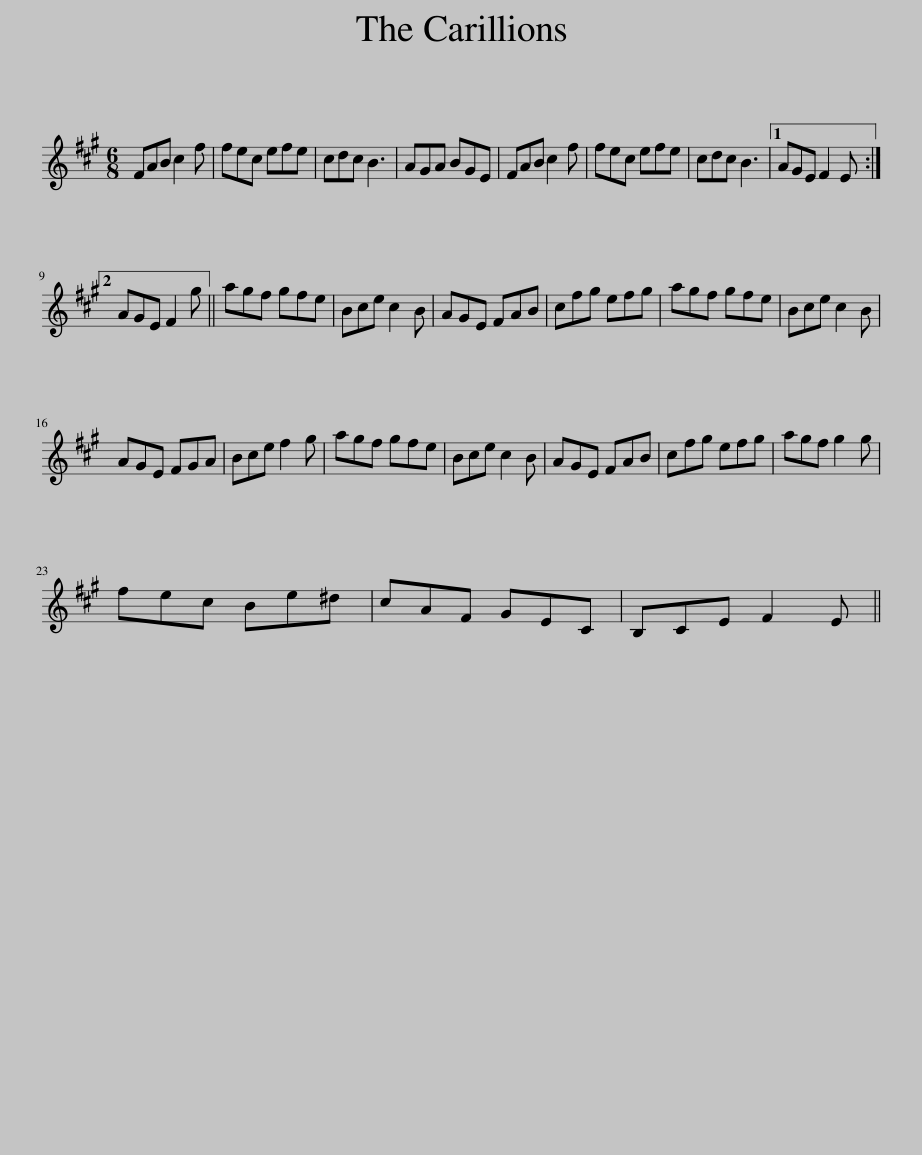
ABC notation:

X:1
L:1/8
M:6/8
I:linebreak $
K:A
V:1 treble
V:1
 FAB c2 f | fec efe | cdc B3 | AGA BGE | FAB c2 f | %5
 fec efe | cdc B3 |1 AGE F2 E :|2$ AGE F2 g || agf gfe | %10
 Bce c2 B | AGE FAB | cfg efg | agf gfe | Bce c2 B |$ %15
 AGE FGA | Bce f2 g | agf gfe | Bce c2 B | AGE FAB | %20
 cfg efg | agf g2 g |$ fec Be^d | cAF GEC | B,CE F2 E || %25
